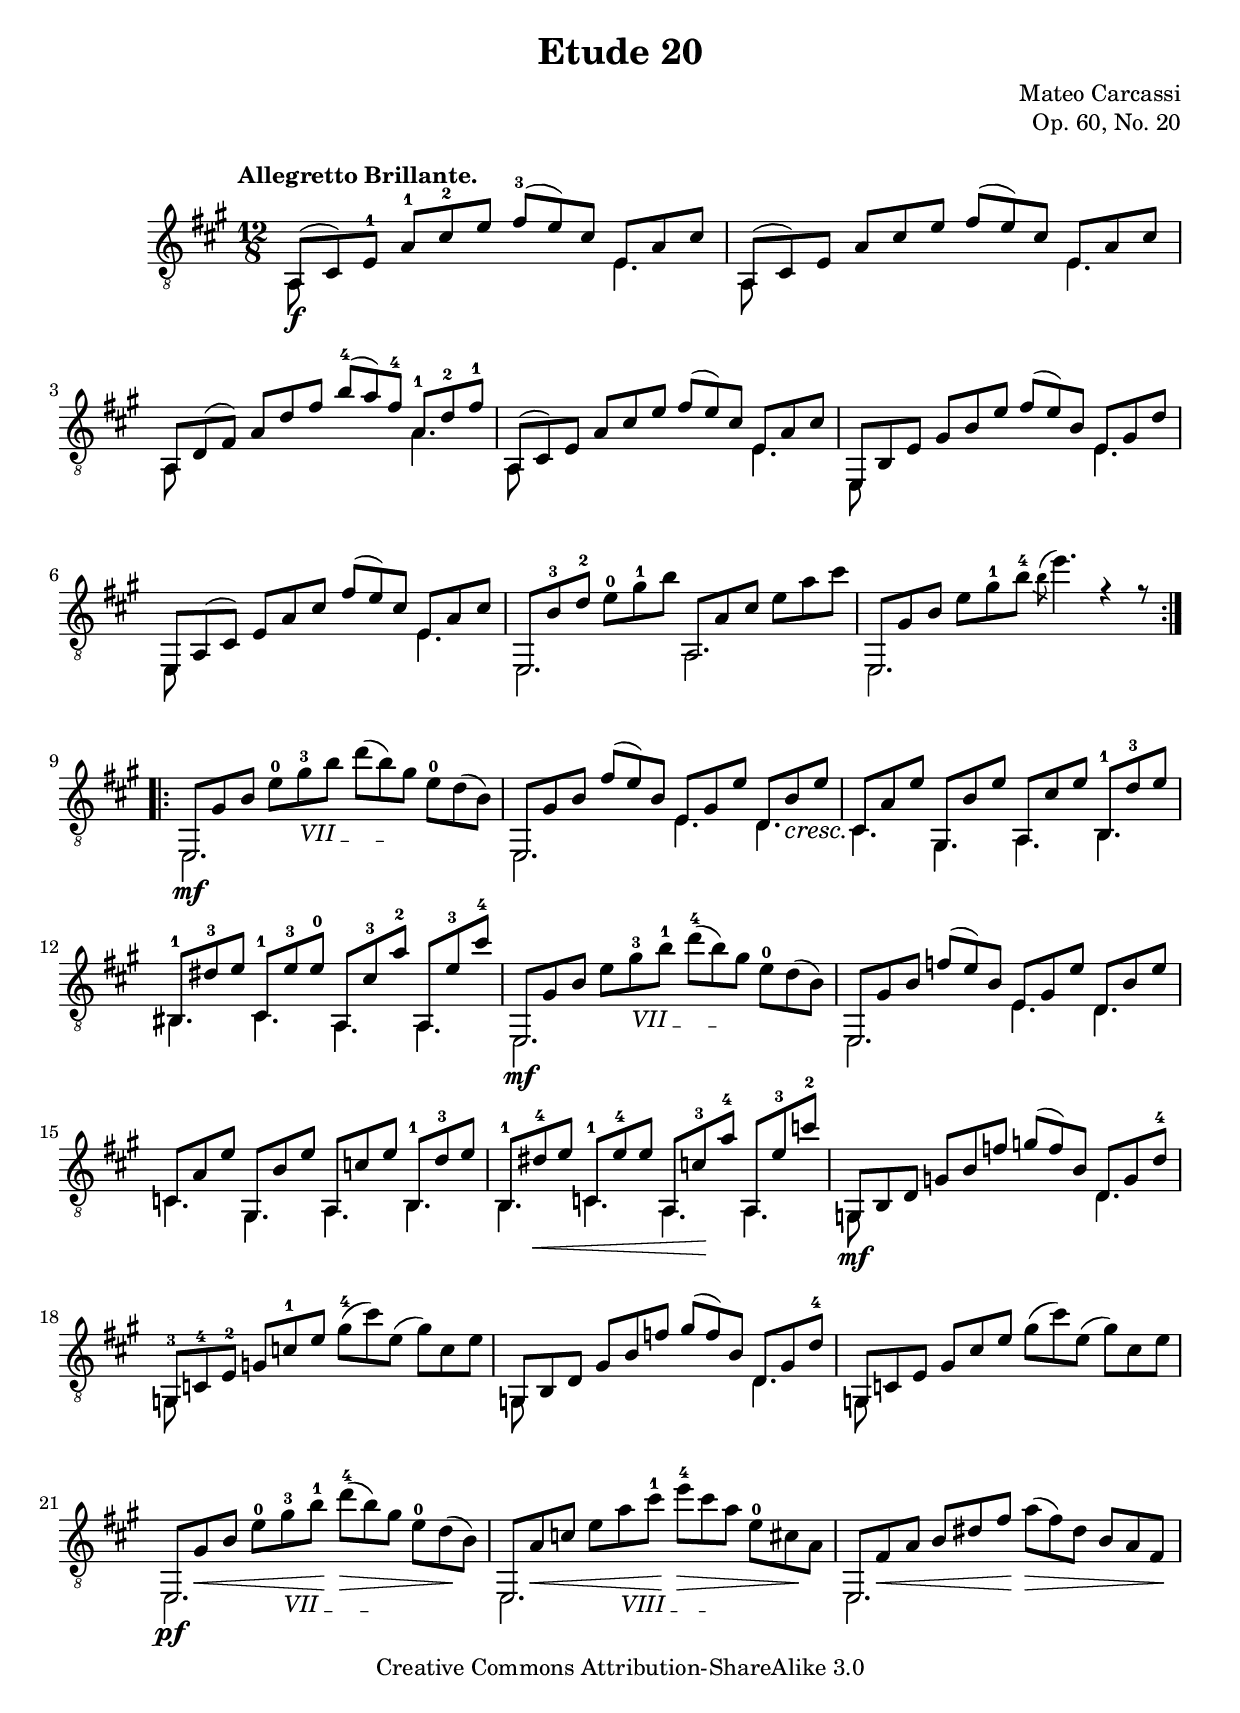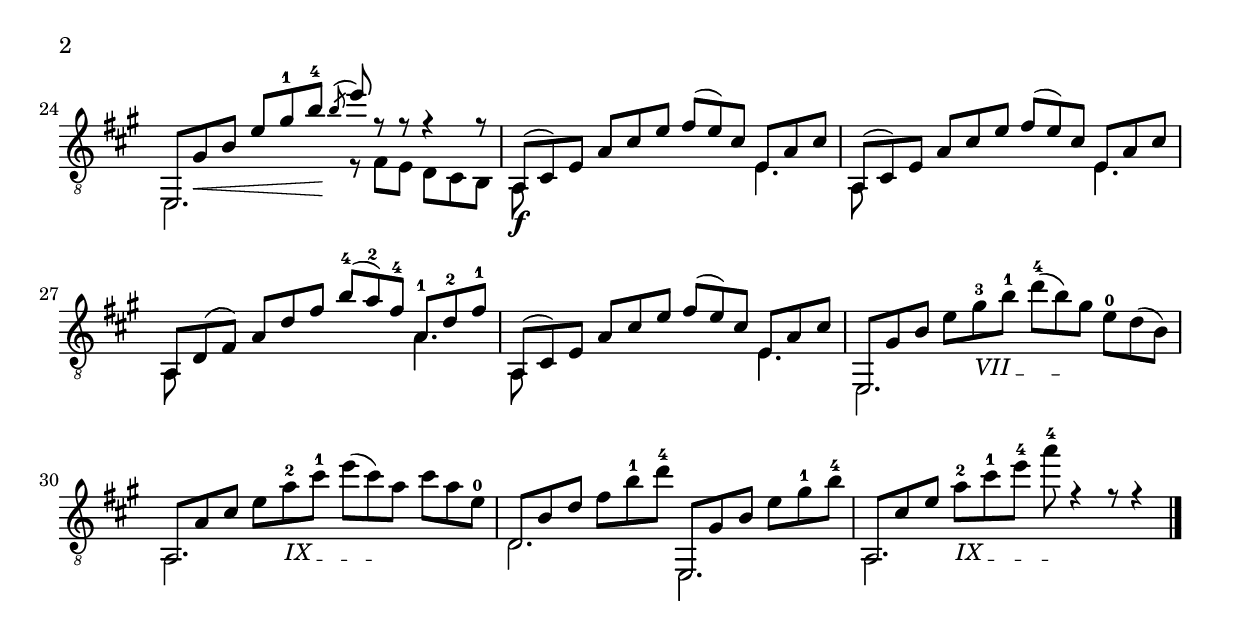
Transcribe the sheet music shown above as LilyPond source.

\version "2.16.2"
\header {
  title = "Etude 20"
  composer = "Mateo Carcassi"
  opus = "Op. 60, No. 20"
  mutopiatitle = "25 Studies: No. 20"
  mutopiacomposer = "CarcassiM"
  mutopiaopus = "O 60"
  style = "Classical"
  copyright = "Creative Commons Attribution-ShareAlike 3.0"
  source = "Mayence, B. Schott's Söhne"
  % From Boije 94
  date = "1853"
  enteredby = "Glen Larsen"
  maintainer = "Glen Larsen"
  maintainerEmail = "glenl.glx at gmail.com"
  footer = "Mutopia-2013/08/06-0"
}

global = {
  \time 12/8
  \key a \major
}

pf = #(make-dynamic-script "pf")
gpos = #(define-music-function (parser location text) (string?)
	 #{ \mark\markup{\teeny\italic #text } #})

\paper {
  % add space between composer/opus markup and first staff
  markup-system-spacing #'padding = #3
  % add a little space between composer and opus
  markup-markup-spacing #'padding = #1.2
  top-margin = #8
  bottom-margin = #10
}

\layout {
  \context {
    \Voice
    \override StringNumber #'stencil = ##f
%    \override TextSpanner #'style = #'line
  }
  \context {
    \Staff
    \override Fingering #'staff-padding = #'()
    \override Fingering #'add-stem-support = ##t
    \mergeDifferentlyDottedOn
    \mergeDifferentlyHeadedOn
  }
  \context {
    \Dynamics
    \override DynamicTextSpanner #'style = #'none
  }
}

upperVoice = \relative c {
  \voiceOne
  \tempo "Allegretto Brillante."
  \repeat volta 2 {
    a8\f( cis) <e-1> <a-1> <cis-2> e <fis-3>( e) cis e, a cis |
    a,8( cis) e a cis e fis( e) cis e, a cis |
    a,8 d( fis) a d fis <b-4>( a) <fis-4> <a,-1> <d-2> <fis-1> |

    a,,8( cis) e a cis e fis( e) cis e, a cis |
    e,,8 b' e gis b e fis( e) b e, gis d' |
    e,,8 a( cis) e a cis fis( e) cis e, a cis |

    e,,8 <b''-3> <d-2> \stemDown <e-0> <gis-1> b \stemUp a,, a' cis \stemDown e a cis \stemUp |
    e,,,8 gis' b \stemDown e <gis-1> <b-4> \acciaccatura{b8} e4. r4 r8 \stemUp |
  }
  \repeat volta 2 {
    \override TextSpanner #'(bound-details left text) = #"VII "
    \textSpannerDown
    e,,,8\mf gis' b \stemDown <e-0> <gis-3> \startTextSpan b d( b)\stopTextSpan gis <e-0> d( b) \stemUp |
    e,,8 gis' b fis'( e) b e, gis e' d, b'\cresc e\! |

    cis,8 a' e' gis,, b' e a,, cis' e <b,-1> <d'-3> e |
    <bis,-1>8 <dis'-3> e <cis,-1> <e'-3> <e-0> a,, <cis'-3> <a'-2> a,, <e''-3> <cis'-4> |
    e,,,8\mf gis' b \stemDown e <gis-3> \startTextSpan <b-1> <d-4>( b) \stopTextSpan gis <e-0> d( b) \stemUp |

    e,,8 gis' b f'( e) b e, gis e' d, b' e |
    c,8 a' e' gis,, b' e a,, c' e <b,-1> <d'-3> e |
    <b,-1>8 <dis'-4>\< e <c,-1> <e'-4> e a,, <c'-3>\! <a'-4> a,, <e''-3> <c'-2> |

    g,,8\mf b d g b f' g( f) b, d, g <d'-4> |
    <g,,-3>8 <c-4> <e-2> g <c-1> e \stemDown <gis-4>( cis) e,( gis) c, e \stemUp |
    g,,8 b d gis b f' gis( f) b, d, gis <d'-4> |
    g,,8 c e gis cis e \stemDown gis( cis) e,( gis) cis, e \stemUp |

    \override DynamicLineSpanner #'staff-padding = #2.0

    e,,8\pf gis'\< b \stemDown <e-0> <gis-3> \startTextSpan <b-1>\! <d-4>(\> b) \stopTextSpan gis <e-0> d(\! b) \stemUp |
    \override TextSpanner #'(bound-details left text) = #"VIII "
    e,,8 a'\< c \stemDown e a \startTextSpan <cis-1>\! <e-4>\> cis\stopTextSpan a <e-0> cis\! a \stemUp |
    e,8 fis'\< a b dis fis\! \stemDown a(\> fis) dis \stemUp b a fis\! |
    e,8 gis'\< b e <gis-1> <b-4>\! \acciaccatura{b} e r r r4 r8 |

    a,,,8(\f cis) e a cis e fis( e) cis e, a cis |
    a,8( cis) e a cis e fis( e) cis e, a cis |
    a,8 d( fis) a d fis <b-4>( <a-2>) <fis-4> <a,-1> <d-2> <fis-1> |
    a,,8( cis) e a cis e fis( e) cis e, a cis |

    \override TextSpanner #'(bound-details left text) = #"VII "
    e,,8 gis' b \stemDown e <gis-3> \startTextSpan <b-1> <d-4>( b) \stopTextSpan gis <e-0> d( b) \stemUp |
    \override TextSpanner #'(bound-details left text) = #"IX "
    a,8 a' cis \stemDown e <a-2> \startTextSpan <cis-1> e( cis) \stopTextSpan a cis a <e-0> \stemUp |
    d,8 b' d \stemDown fis <b-1> <d-4> \stemUp e,,, gis' b \stemDown e <gis-1> <b-4> \stemUp |
    a,,8 cis' e \stemDown <a-2> \startTextSpan <cis-1> <e-4> <a-4>\stopTextSpan r4 r8 r4  |
  }

  \bar "|."
}

lowerVoice = \relative c {
  \voiceTwo
  \set fingeringOrientations = #'(down)
  a8 s1 e'4. |
  a,8 s1 e'4. |
  a,8 s1 a'4. |

  a,8 s1 e'4. |
  e,8 s1 e'4. |
  e,8 s1 e'4. |

  e,2. a |
  e2. s |
  e2. s |
  e2. e'4. d |

  cis4. gis a b |
  bis4. cis a a |
  e2. s |

  e2. e'4. d |
  c4. gis a b |
  b4. c a a |

  g8 s1 d'4. |
  g,8 s1 s4. |
  g8 s1 d'4. |
  g,8 s1 s4. |

  e2. s |
  e2. s |
  e2. s |
  e2. r8 fis' e d cis b |

  a8 s1 e'4. |
  a,8 s1 e'4. |
  a,8 s1 a'4. |
  a,8 s1 e'4. |

  e,2. s |
  a2. s |
  d2. e, |
  a2. s |
}


\score {
  <<
    \new Staff = "Guitar"
    <<
      \set Staff.midiInstrument = #"acoustic guitar (nylon)"
      \global
      \clef "treble_8"
      \context Voice = "upperVoice" \upperVoice
      \context Voice = "lowerVoice" \lowerVoice
    >>
%{
    \new TabStaff = "Guitar tabs"
    <<
      \clef "moderntab"
      \global
      \context TabVoice = "upperVoice" \upperVoice
      \context TabVoice = "lowerVoice" \lowerVoice
    >>
%}
  >>
  \layout { }
  \midi {
    \tempo 4 = 180
  }
}
